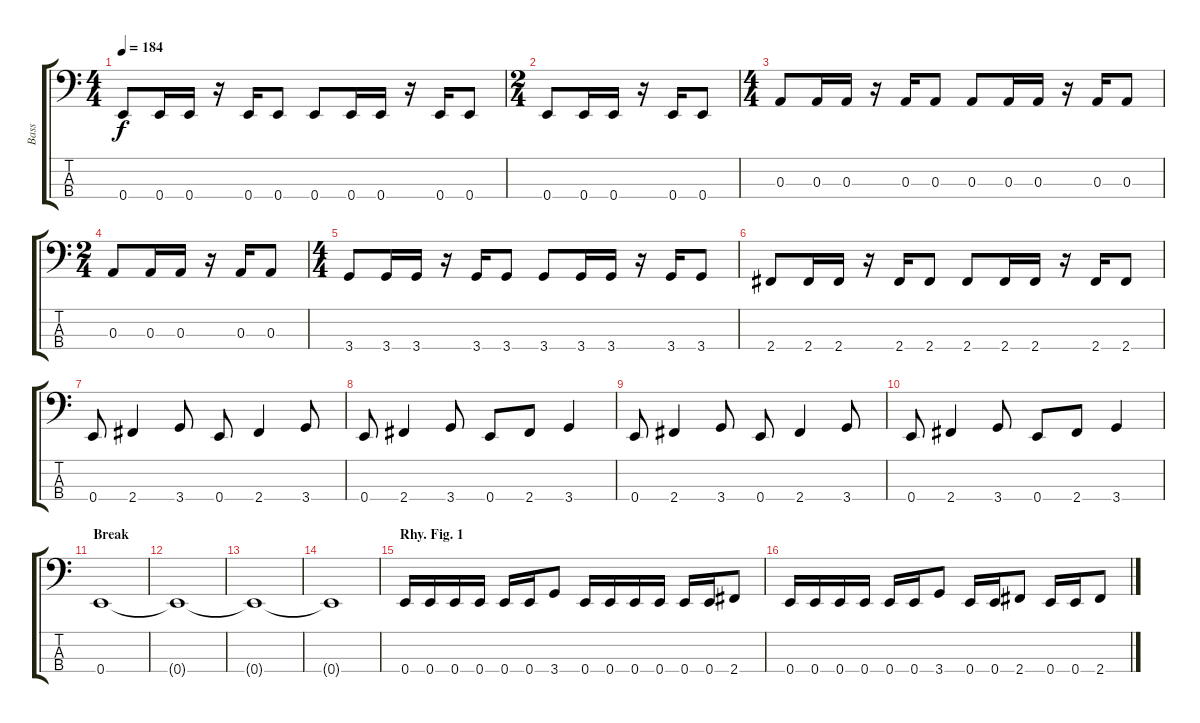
\track ("Bass" "Bass") {instrument electricbasspick}
\staff {score tabs}
\tuning (G2 D2 A1 E1) {hide}
\ts (4 4)
\tempo 184
\clef f4
\ks c
0.4.8{dy f} 0.4.16 0.4.16 r.16 0.4.16 0.4.8 0.4.8 0.4.16 0.4.16 r.16 0.4.16 0.4.8 |
\ts (2 4)
0.4.8 0.4.16 0.4.16 r.16 0.4.16 0.4.8 |
\ts (4 4)
0.3.8 0.3.16 0.3.16 r.16 0.3.16 0.3.8 0.3.8 0.3.16 0.3.16 r.16 0.3.16 0.3.8 |
\ts (2 4)
0.3.8 0.3.16 0.3.16 r.16 0.3.16 0.3.8 |
\ts (4 4)
3.4.8 3.4.16 3.4.16 r.16 3.4.16 3.4.8 3.4.8 3.4.16 3.4.16 r.16 3.4.16 3.4.8 |
2.4.8 2.4.16 2.4.16 r.16 2.4.16 2.4.8 2.4.8 2.4.16 2.4.16 r.16 2.4.16 2.4.8 |
0.4.8 2.4.4 3.4.8 0.4.8 2.4.4 3.4.8 |
0.4.8 2.4.4 3.4.8 0.4.8 2.4.8 3.4.4 |
0.4.8 2.4.4 3.4.8 0.4.8 2.4.4 3.4.8 |
0.4.8 2.4.4 3.4.8 0.4.8 2.4.8 3.4.4 |
\section ("" "Break")
0.4.1 |
0.4{t}.1 |
0.4{t}.1 |
0.4{t}.1 |
\section ("" "Rhy. Fig. 1")
0.4.16 0.4.16 0.4.16 0.4.16 0.4.16 0.4.16 3.4.8 0.4.16 0.4.16 0.4.16 0.4.16 0.4.16 0.4.16 2.4.8 |
0.4.16 0.4.16 0.4.16 0.4.16 0.4.16 0.4.16 3.4.8 0.4.16 0.4.16 2.4.8 0.4.16 0.4.16 2.4.8
